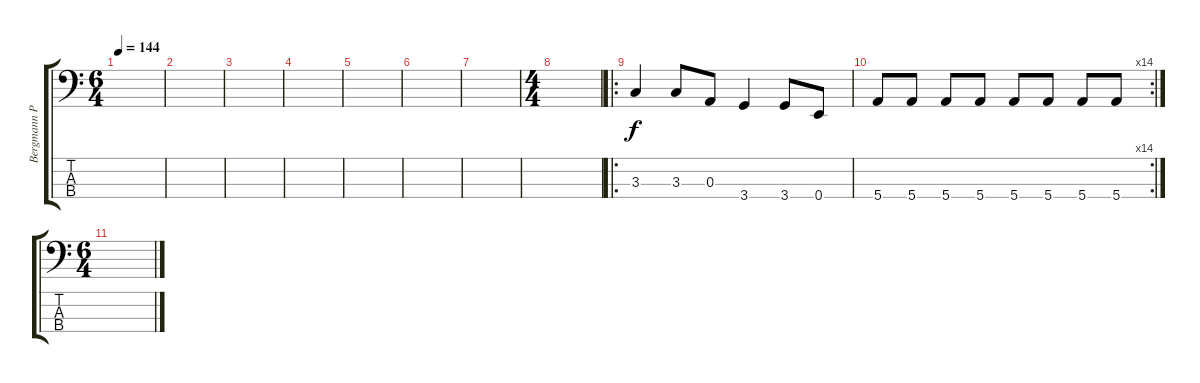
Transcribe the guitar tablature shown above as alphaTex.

\track ("Bergmann Peti - Basszus" "Bergmann P") {instrument electricbassfinger}
\staff {score tabs}
\tuning (G2 D2 A1 E1) {hide}
\ts (6 4)
\tempo 144
\clef f4
\ks c
|
|
|
|
|
|
|
\ts (4 4)
|
\ro
3.3.4 3.3.8 0.3.8 3.4.4 3.4.8 0.4.8 |
\rc 14
5.4.8 5.4.8 5.4.8 5.4.8 5.4.8 5.4.8 5.4.8 5.4.8 |
\ts (6 4)
